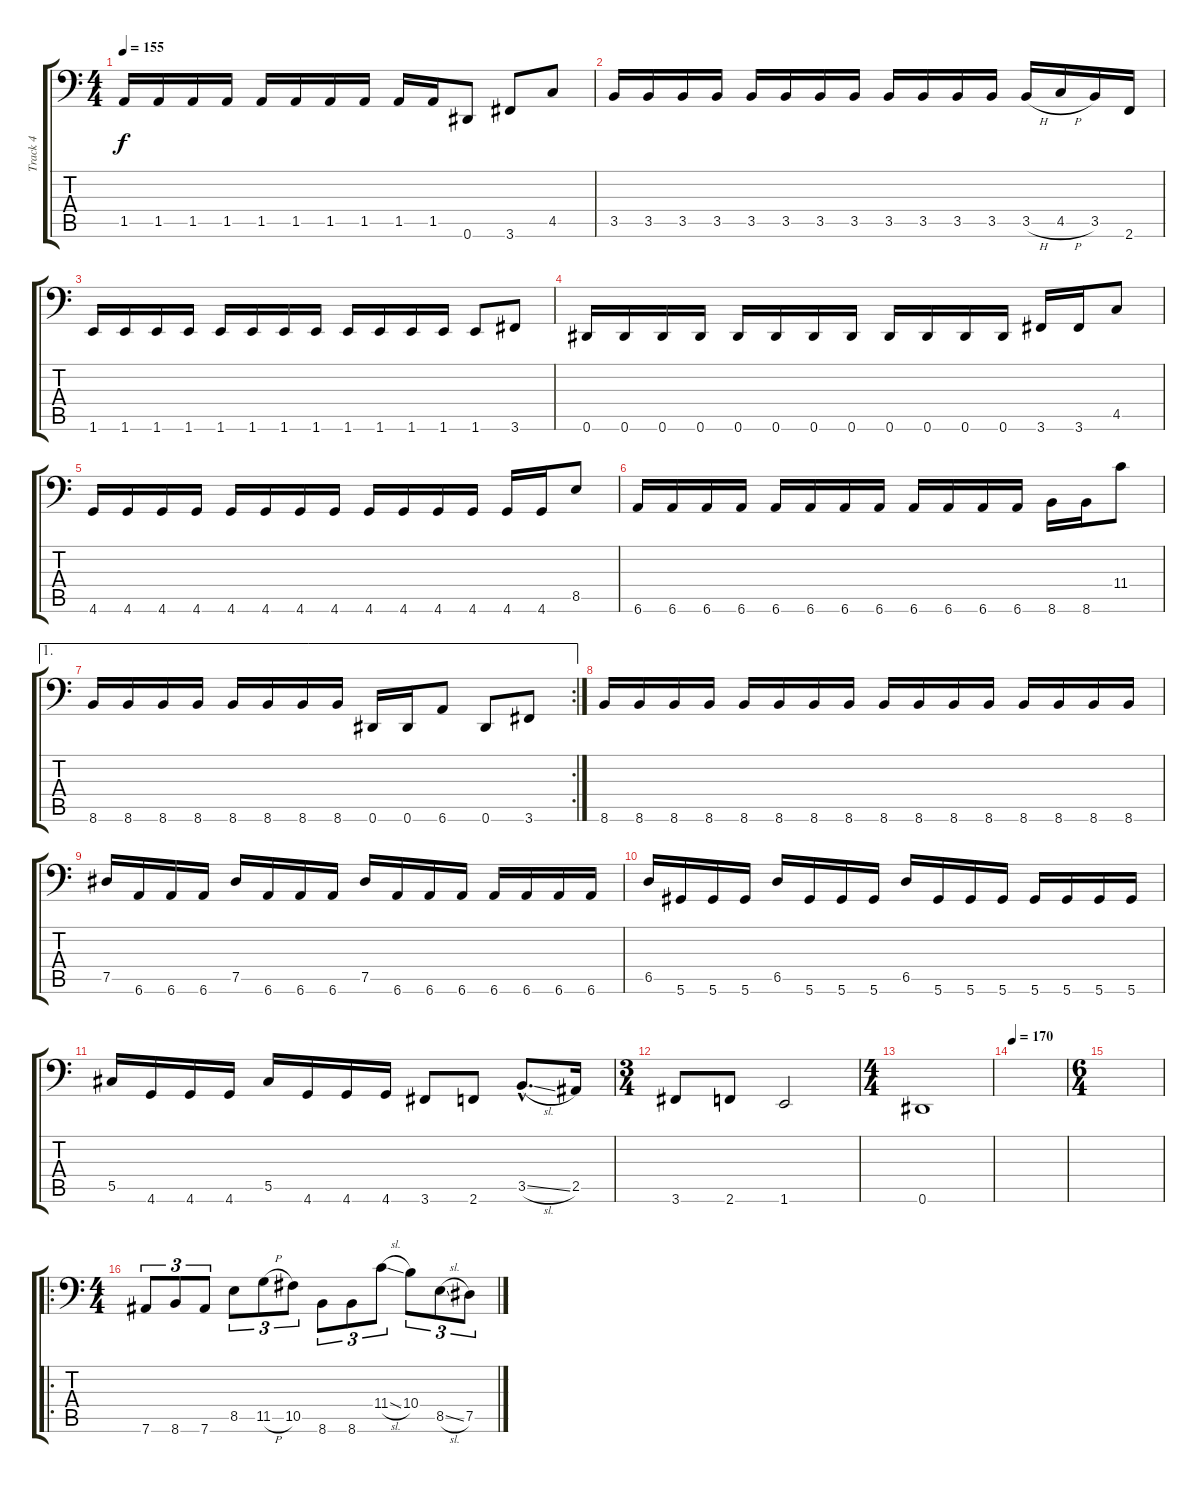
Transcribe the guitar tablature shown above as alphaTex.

\track ("Track 4" "Track 4") {instrument electricbasspick}
\staff {score tabs}
\tuning (Eb3 Bb2 Gb2 Db2 Ab1 Eb1) {hide}
\ts (4 4)
\tempo 155
\clef f4
\ks c
1.5.16{dy f} 1.5.16 1.5.16 1.5.16 1.5.16 1.5.16 1.5.16 1.5.16 1.5.16 1.5.16 0.6.8 3.6.8 4.5.8 |
3.5.16 3.5.16 3.5.16 3.5.16 3.5.16 3.5.16 3.5.16 3.5.16 3.5.16 3.5.16 3.5.16 3.5.16 3.5{h}.16 4.5{h}.16 3.5.16 2.6.16 |
1.6.16 1.6.16 1.6.16 1.6.16 1.6.16 1.6.16 1.6.16 1.6.16 1.6.16 1.6.16 1.6.16 1.6.16 1.6.8 3.6.8 |
0.6.16 0.6.16 0.6.16 0.6.16 0.6.16 0.6.16 0.6.16 0.6.16 0.6.16 0.6.16 0.6.16 0.6.16 3.6.16 3.6.16 4.5.8 |
4.6.16 4.6.16 4.6.16 4.6.16 4.6.16 4.6.16 4.6.16 4.6.16 4.6.16 4.6.16 4.6.16 4.6.16 4.6.16 4.6.16 8.5.8 |
6.6.16 6.6.16 6.6.16 6.6.16 6.6.16 6.6.16 6.6.16 6.6.16 6.6.16 6.6.16 6.6.16 6.6.16 8.6.16 8.6.16 11.4.8 |
\ae 1
\rc 2
8.6.16 8.6.16 8.6.16 8.6.16 8.6.16 8.6.16 8.6.16 8.6.16 0.6.16 0.6.16 6.6.8 0.6.8 3.6.8 |
8.6.16 8.6.16 8.6.16 8.6.16 8.6.16 8.6.16 8.6.16 8.6.16 8.6.16 8.6.16 8.6.16 8.6.16 8.6.16 8.6.16 8.6.16 8.6.16 |
7.5.16 6.6.16 6.6.16 6.6.16 7.5.16 6.6.16 6.6.16 6.6.16 7.5.16 6.6.16 6.6.16 6.6.16 6.6.16 6.6.16 6.6.16 6.6.16 |
6.5.16 5.6.16 5.6.16 5.6.16 6.5.16 5.6.16 5.6.16 5.6.16 6.5.16 5.6.16 5.6.16 5.6.16 5.6.16 5.6.16 5.6.16 5.6.16 |
5.5.16 4.6.16 4.6.16 4.6.16 5.5.16 4.6.16 4.6.16 4.6.16 3.6.8 2.6.8 3.5{sl hac}.8{d} 2.5.16 |
\ts (3 4)
3.6.8 2.6.8 1.6.2 |
\ts (4 4)
0.6.1 |
\tempo 170
|
\ts (6 4)
|
\ro
\ts (4 4)
7.6.8{tu (3 2)} 8.6.8{tu (3 2)} 7.6.8{tu (3 2)} 8.5.8{tu (3 2)} 11.5{h}.8{tu (3 2)} 10.5.8{tu (3 2)} 8.6.8{tu (3 2)} 8.6.8{tu (3 2)} 11.4{sl}.8{tu (3 2)} 10.4.8{tu (3 2)} 8.5{sl}.8{tu (3 2)} 7.5.8{tu (3 2)}
